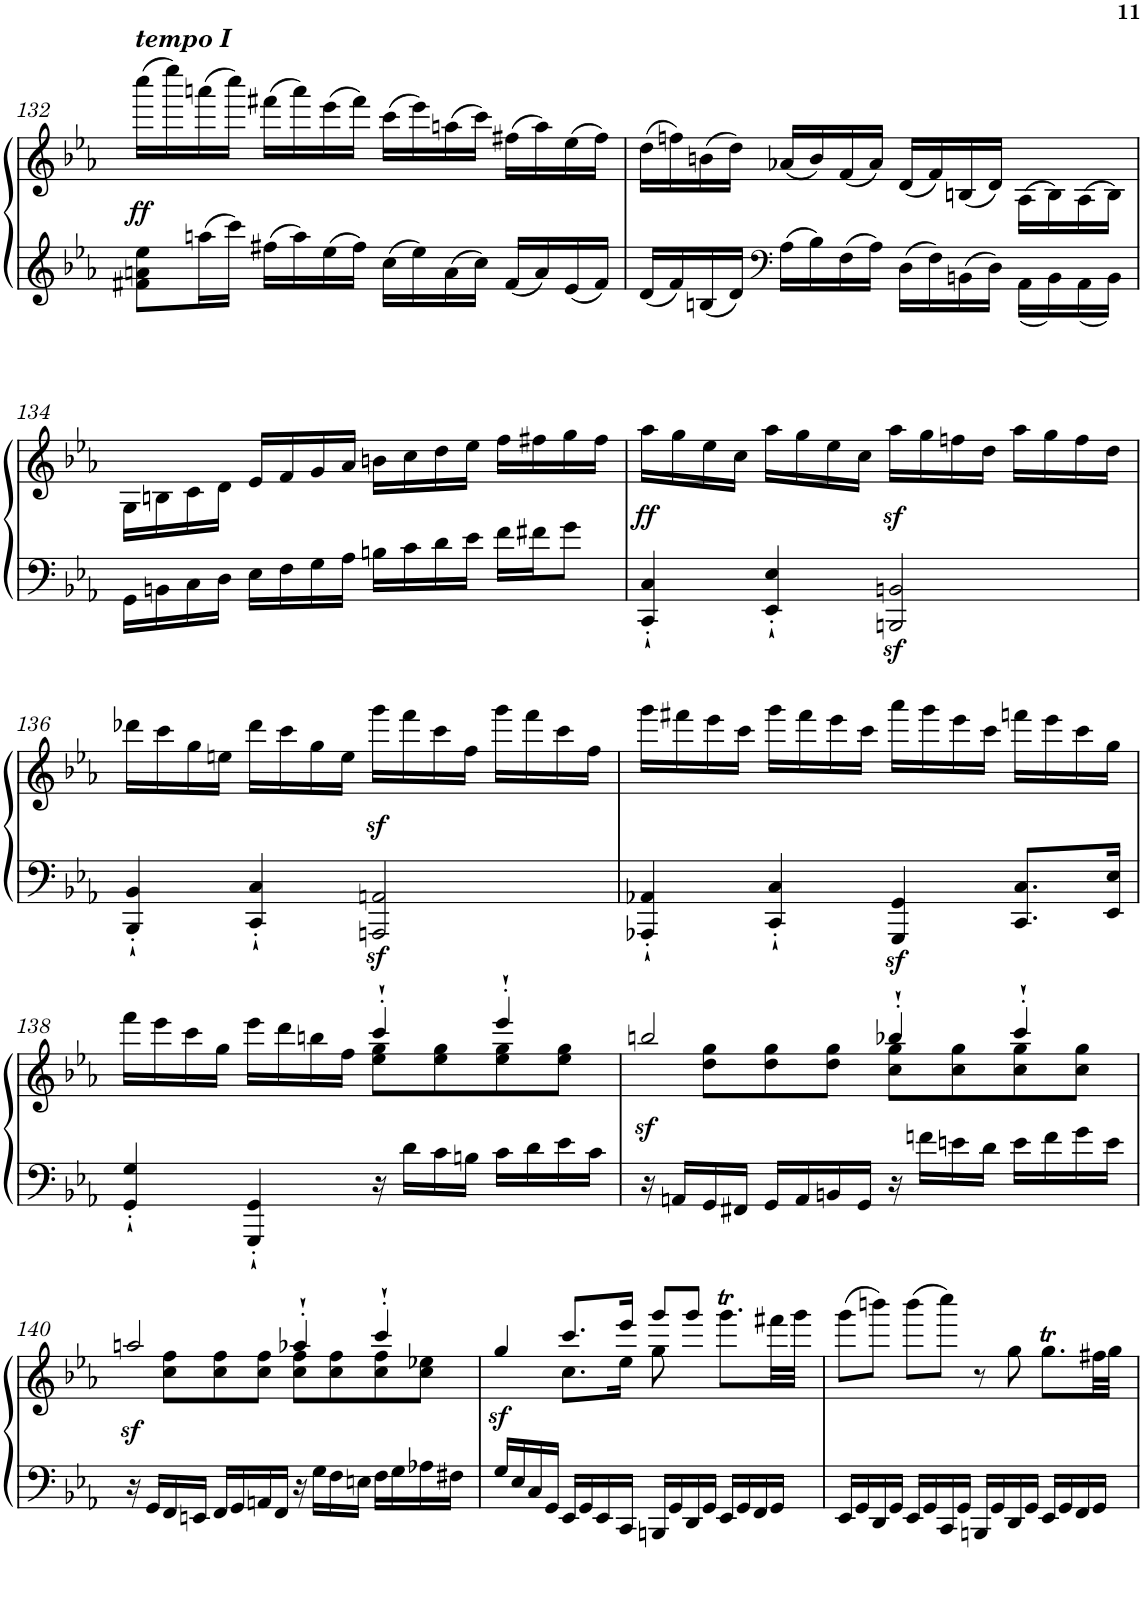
**kern	**kern	**dynam
*part1	*part1	*part1
*staff2	*staff1	*staff1/2
*I"Piano	*	*
*I'Pno	*	*
!!LO:PB:g=z
*clefG2	*clefG2	*
*k[b-e-a-]	*k[b-e-a-]	*
*M4/4	*M4/4	*
*met(c)	*met(c)	*
=132	=132	=132
!	!LO:TX:a:Bi:t=tempo I	!
!	!	!LO:DY:b
8f#X\ 8an\ 8ee-\L	(>16cccc\LL	ff
.	16eeee-\)	.
16aan\L	(>16aaan\	.
16ccc\JJ	16cccc\JJ)	.
16ff#X\LL	(>16fff#X\LL	.
16aa\	16aaa\)	.
16ee-\	(>16eee-\	.
16ff#\JJ	16fff#\JJ)	.
16cc\LL	(>16ccc\LL	.
16ee-\	16eee-\)	.
16a\	(>16aan\	.
16cc\JJ	16ccc\JJ)	.
16f#/LL	(>16ff#X\LL	.
16a/	16aa\)	.
16e-/	(>16ee-\	.
16f#/JJ	16ff#\JJ)	.
=133	=133	=133
16d/LL	(>16dd\LL	.
16f/	16ffn\)	.
16Bn/	(>16bn\	.
16d/JJ	16dd\JJ)	.
*clefF4	*	*
16A-\LL	(<16a-X/LL	.
16B\	16b/)	.
16F\	(<16f/	.
16A-\JJ	16a-/JJ)	.
16D\LL	(<16d/LL	.
16F\	16f/)	.
16BBn\	(<16Bn/	.
16D\JJ	16d/JJ)	.
16AA-\LL	(>16A-\LL	.
16BB\	16B\)	.
16AA-\	(>16A-\	.
16BB\JJ	16B\JJ)	.
!!LO:LB:g=z
=134	=134	=134
16GG\LL	16G\LL	.
16BBn\	16Bn\	.
16C\	16c\	.
16D\JJ	16d\JJ	.
16E-\LL	16e-/LL	.
16F\	16f/	.
16G\	16g/	.
16A-\JJ	16a-/JJ	.
16Bn\LL	16bn\LL	.
16c\	16cc\	.
16d\	16dd\	.
16e-\JJ	16ee-\JJ	.
16f\LL	16ff\LL	.
16f#X\J	16ff#X\	.
8g\J	16gg\	.
.	16ff#\JJ	.
=135	=135	=135
!	!	!LO:DY:b
4CC/'` 4C/'`	16aa-\LL	ff
.	16gg\	.
.	16ee-\	.
.	16cc\JJ	.
4EE-/'` 4E-/'`	16aa-\LL	.
.	16gg\	.
.	16ee-\	.
.	16cc\JJ	.
2BBBn/z< 2BBn/z<	16aa-z<\LL	.
.	16gg\	.
.	16ffn\	.
.	16dd\JJ	.
.	16aa-\LL	.
.	16gg\	.
.	16ff\	.
.	16dd\JJ	.
!!LO:LB:g=z
=136	=136	=136
4BBB-/'` 4BB-/'`	16ddd-X\LL	.
.	16ccc\	.
.	16gg\	.
.	16een\JJ	.
4CC/'` 4C/'`	16ddd-\LL	.
.	16ccc\	.
.	16gg\	.
.	16ee\JJ	.
2AAAn/z< 2AAn/z<	16gggz<\LL	.
.	16fff\	.
.	16ccc\	.
.	16ff\JJ	.
.	16ggg\LL	.
.	16fff\	.
.	16ccc\	.
.	16ff\JJ	.
=137	=137	=137
4AAA-X/'` 4AA-X/'`	16ggg\LL	.
.	16fff#X\	.
.	16eee-\	.
.	16ccc\JJ	.
4CC/'` 4C/'`	16ggg\LL	.
.	16fff#\	.
.	16eee-\	.
.	16ccc\JJ	.
4GGG/z< 4GG/z<	16aaa-\LL	.
.	16ggg\	.
.	16eee-\	.
.	16ccc\JJ	.
8.CC/ 8.C/L	16fffn\LL	.
.	16eee-\	.
.	16ccc\	.
16EE-/ 16E-/Jk	16gg\JJ	.
!!LO:LB:g=z
=138	=138	=138
*	*^	*
4GG/'` 4G/'`	16fff\LL	2ryy	.
.	16eee-\	.	.
.	16ccc\	.	.
.	16gg\JJ	.	.
4GGG/'` 4GG/'`	16eee-\LL	.	.
.	16ddd\	.	.
.	16bbn\	.	.
.	16ff\JJ	.	.
16r	4ccc'`/	8ee-\ 8gg\L	.
16d\LL	.	.	.
16c\	.	8ee-\ 8gg\	.
16Bn\JJ	.	.	.
16c\LL	4eee-'`/	8ee-\ 8gg\	.
16d\	.	.	.
16e-\	.	8ee-\ 8gg\J	.
16c\JJ	.	.	.
=139	=139	=139	=139
!	!	!	!LO:DY:b
16r	2bbn/	8ryy	sf
16AAn/LL	.	.	.
16GG/	.	8dd\ 8gg\L	.
16FF#X/JJ	.	.	.
16GG/LL	.	8dd\ 8gg\	.
16AA/	.	.	.
16BBn/	.	8dd\ 8gg\J	.
16GG/JJ	.	.	.
16r	4bb-X'`/	8cc\ 8gg\L	.
16fn\LL	.	.	.
16en\	.	8cc\ 8gg\	.
16d\JJ	.	.	.
16e\LL	4ccc'`/	8cc\ 8gg\	.
16f\	.	.	.
16g\	.	8cc\ 8gg\J	.
16e\JJ	.	.	.
!!LO:LB:g=z	!!
=140	=140	=140	=140
!	!	!	!LO:DY:b
16r	2aan/	8ryy	sf
16GG/LL	.	.	.
16FF/	.	8cc\ 8ff\L	.
16EEn/JJ	.	.	.
16FF/LL	.	8cc\ 8ff\	.
16GG/	.	.	.
16AAn/	.	8cc\ 8ff\J	.
16FF/JJ	.	.	.
16r	4aa-X'`/	8cc\ 8ff\L	.
16G\LL	.	.	.
16F\	.	8cc\ 8ff\	.
16En\JJ	.	.	.
16F\LL	4ccc'`/	8cc\ 8ff\	.
16G\	.	.	.
16A-X\	.	8cc\ 8ee-X\J	.
16F#X\JJ	.	.	.
=141	=141	=141	=141
!	!	!	!LO:DY:b
16G/LL	4gg/	4ryy	sf
16E-/	.	.	.
16C/	.	.	.
16GG/JJ	.	.	.
16EE-/LL	8.ccc/L	8.cc\L	.
16GG/	.	.	.
16EE-/	.	.	.
16CC/JJ	16eee-/Jk	16ee-\Jk	.
16BBBn/LL	8ggg/L	8gg\	.
16GG/	.	.	.
16DD/	8ggg/J	4.ryy	.
16GG/JJ	.	.	.
16EE-/LL	8.gggt\L	.	.
16GG/	.	.	.
16FF/	.	.	.
16GG/JJ	32fff#X\LL	.	.
.	32ggg\JJJ	.	.
*	*v	*v	*
=142	=142	=142
16EE-/LL	(>8ggg\L	.
16GG/	.	.
16DD/	8bbbn\J)	.
16GG/JJ	.	.
16EE-/LL	(>8bbb\L	.
16GG/	.	.
16CC/	8cccc\J)	.
16GG/JJ	.	.
16BBBn/LL	8r	.
16GG/	.	.
16DD/	8gg\	.
16GG/JJ	.	.
16EE-/LL	8.ggt\L	.
16GG/	.	.
16FF/	.	.
16GG/JJ	32ff#X\LL	.
.	32gg\JJJ	.
=	=	=
*-	*-	*-
